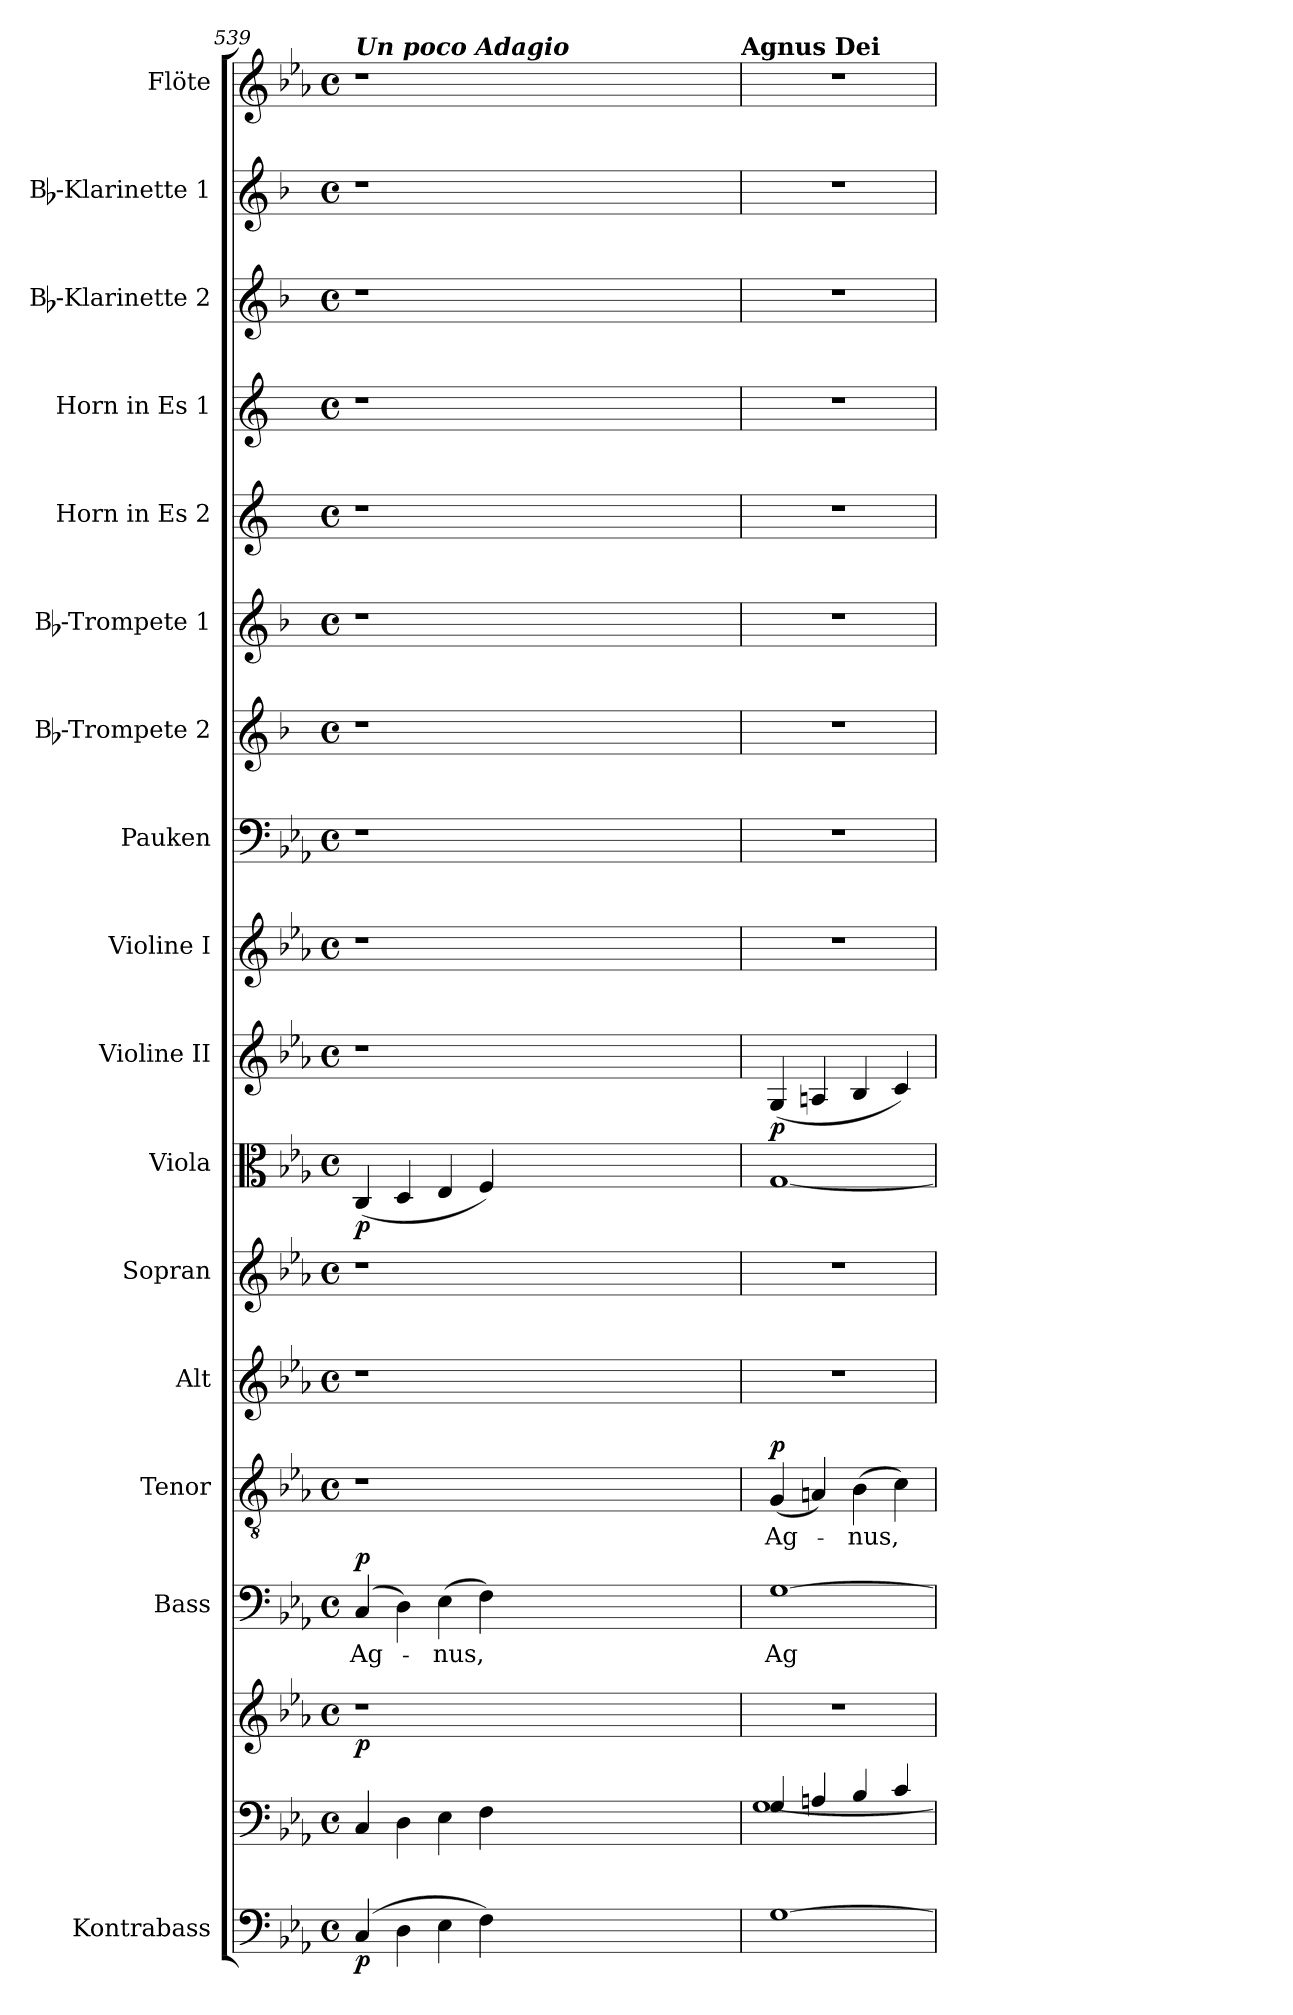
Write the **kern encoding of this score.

**kern	**dynam	**kern	**kern	**dynam	**kern	**text	**dynam	**kern	**text	**dynam	**kern	**kern	**kern	**dynam	**kern	**dynam	**kern	**kern	**kern	**kern	**kern	**kern	**kern	**kern	**kern
*part17	*part17	*part16	*part16	*part16	*part15	*part15	*part15	*part14	*part14	*part14	*part13	*part12	*part11	*part11	*part10	*part10	*part9	*part8	*part7	*part6	*part5	*part4	*part3	*part2	*part1
*staff18	*staff18	*staff17	*staff16	*staff16/17	*staff15	*staff15	*staff15	*staff14	*staff14	*staff14	*staff13	*staff12	*staff11	*staff11	*staff10	*staff10	*staff9	*staff8	*staff7	*staff6	*staff5	*staff4	*staff3	*staff2	*staff1
*I"Kontrabass	*	*	*	*	*I"Bass	*	*	*I"Tenor	*	*	*I"Alt	*I"Sopran	*I"Viola	*	*I"Violine II	*	*I"Violine I	*I"Pauken	*I"Bb-Trompete 2	*I"Bb-Trompete 1	*I"Horn in Es 2	*I"Horn in Es 1	*I"Bb-Klarinette 2	*I"Bb-Klarinette 1	*I"Flöte
*I'Kb.	*	*	*	*	*I'B.	*	*	*I'T.	*	*	*I'A.	*I'S.	*I'Vla.	*	*I'Vl. II	*	*I'Vl. I	*I'Pk.	*I'Bb Trp. 2	*I'Bb Trp. 1	*	*	*I'Bb Kl. 2	*I'Bb Kl. 1	*I'Fl.
!!LO:PB:g=z
*clefF4	*	*clefF4	*clefG2	*	*clefF4	*	*	*clefGv2	*	*	*clefG2	*clefG2	*clefC3	*	*clefG2	*	*clefG2	*clefF4	*clefG2	*clefG2	*clefG2	*clefG2	*clefG2	*clefG2	*clefG2
*ITrd7c12	*	*	*	*	*	*	*	*	*	*	*	*	*	*	*	*	*	*	*ITrd1c2	*ITrd1c2	*ITrd5c9	*ITrd5c9	*ITrd1c2	*ITrd1c2	*
*k[b-e-a-]	*	*k[b-e-a-]	*k[b-e-a-]	*	*k[b-e-a-]	*	*	*k[b-e-a-]	*	*	*k[b-e-a-]	*k[b-e-a-]	*k[b-e-a-]	*	*k[b-e-a-]	*	*k[b-e-a-]	*k[b-e-a-]	*k[b-e-a-]	*k[b-e-a-]	*k[b-e-a-]	*k[b-e-a-]	*k[b-e-a-]	*k[b-e-a-]	*k[b-e-a-]
*E-:	*	*E-:	*E-:	*	*E-:	*	*	*E-:	*	*	*E-:	*E-:	*E-:	*	*E-:	*	*E-:	*E-:	*E-:	*E-:	*E-:	*E-:	*E-:	*E-:	*E-:
*M4/4	*	*M4/4	*M4/4	*	*M4/4	*	*	*M4/4	*	*	*M4/4	*M4/4	*M4/4	*	*M4/4	*	*M4/4	*M4/4	*M4/4	*M4/4	*M4/4	*M4/4	*M4/4	*M4/4	*M4/4
*met(c)	*	*met(c)	*met(c)	*	*met(c)	*	*	*met(c)	*	*	*met(c)	*met(c)	*met(c)	*	*met(c)	*	*met(c)	*met(c)	*met(c)	*met(c)	*met(c)	*met(c)	*met(c)	*met(c)	*met(c)
=539	=539	=539	=539	=539	=539	=539	=539	=539	=539	=539	=539	=539	=539	=539	=539	=539	=539	=539	=539	=539	=539	=539	=539	=539	=539
!	!	!	!	!	!	!	!	!	!	!	!	!	!	!	!	!	!	!	!	!	!	!	!	!	!LO:TX:a:Bi:t=Un poco Adagio
!	!LO:DY:b	!	!	!LO:DY:b	!	!LO:LY:b	!LO:DY:a	!	!	!	!	!	!	!LO:DY:b	!	!	!	!	!	!	!	!	!	!	!
(4CC/	p	4C/	1r	p	(4C/	Ag-	p	1r	.	.	1r	1r	(<4C/	p	1r	.	1r	1r	1r	1r	1r	1r	1r	1r	1r
4DD\	.	4D\	.	.	4D\)	.	.	.	.	.	.	.	4D/	.	.	.	.	.	.	.	.	.	.	.	.
!	!	!	!	!	!	!LO:LY:b	!	!	!	!	!	!	!	!	!	!	!	!	!	!	!	!	!	!	!
4EE-\	.	4E-\	.	.	(>4E-\	-nus,	.	.	.	.	.	.	4E-/	.	.	.	.	.	.	.	.	.	.	.	.
4FF\)	.	4F\	.	.	4F\)	.	.	.	.	.	.	.	4F/)	.	.	.	.	.	.	.	.	.	.	.	.
00ryy	.	00ryy	00ryy	.	00ryy	.	.	00ryy	.	.	00ryy	00ryy	00ryy	.	00ryy	.	00ryy	00ryy	00ryy	00ryy	00ryy	00ryy	00ryy	00ryy	00ryy
!	!	!	!	!	!	!	!	!	!	!	!	!	!	!	!	!	!	!	!	!	!	!	!	!	!LO:TX:a:B:t=Agnus Dei
=540	=540	=540	=540	=540	=540	=540	=540	=540	=540	=540	=540	=540	=540	=540	=540	=540	=540	=540	=540	=540	=540	=540	=540	=540	=540
*	*	*^	*	*	*	*	*	*	*	*	*	*	*	*	*	*	*	*	*	*	*	*	*	*	*
!	!	!	!	!	!	!	!LO:LY:b	!	!	!LO:LY:b	!LO:DY:a	!	!	!	!	!	!LO:DY:b	!	!	!	!	!	!	!	!	!
[1GG	.	4G/	[<1G	1r	.	[1G	Ag-	.	(<4G/	Ag-	p	1r	1r	[1G	.	(<4G/	p	1r	1r	1r	1r	1r	1r	1r	1r	1r
.	.	4An/	.	.	.	.	.	.	4An/)	.	.	.	.	.	.	4An/	.	.	.	.	.	.	.	.	.	.
!	!	!	!	!	!	!	!	!	!	!LO:LY:b	!	!	!	!	!	!	!	!	!	!	!	!	!	!	!	!
.	.	4B-/	.	.	.	.	.	.	(>4B-\	-nus,	.	.	.	.	.	4B-/	.	.	.	.	.	.	.	.	.	.
.	.	4c/	.	.	.	.	.	.	4c\)	.	.	.	.	.	.	4c/)	.	.	.	.	.	.	.	.	.	.
*	*	*v	*v	*	*	*	*	*	*	*	*	*	*	*	*	*	*	*	*	*	*	*	*	*	*	*
=	=	=	=	=	=	=	=	=	=	=	=	=	=	=	=	=	=	=	=	=	=	=	=	=	=
*-	*-	*-	*-	*-	*-	*-	*-	*-	*-	*-	*-	*-	*-	*-	*-	*-	*-	*-	*-	*-	*-	*-	*-	*-	*-
